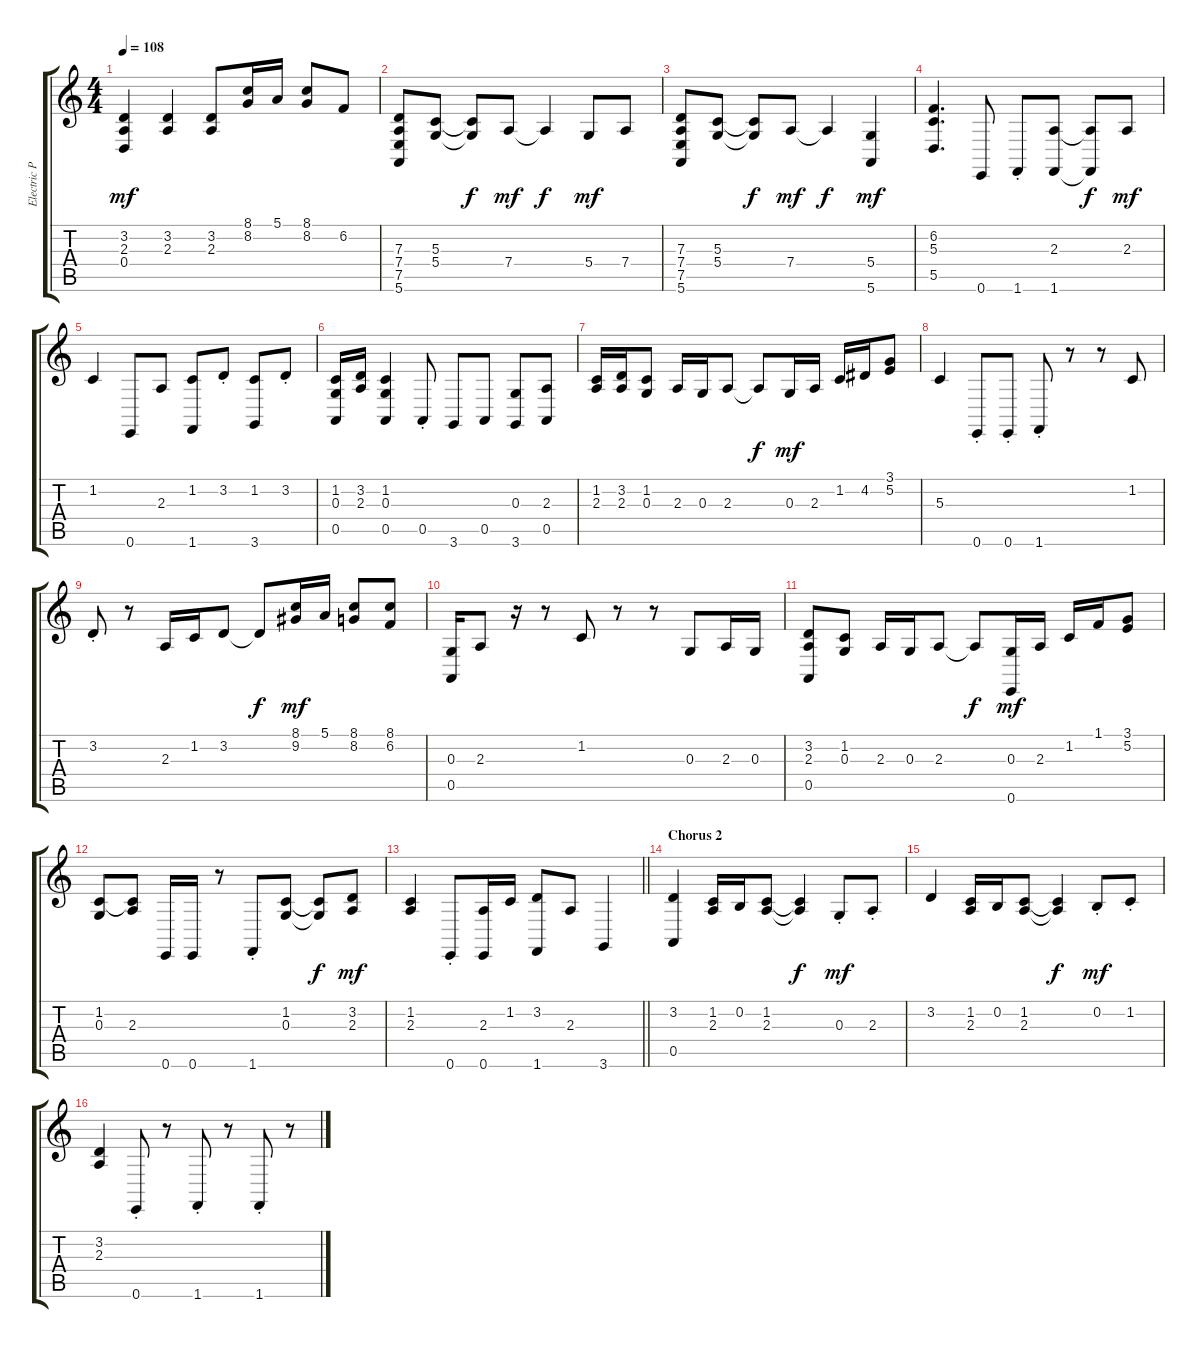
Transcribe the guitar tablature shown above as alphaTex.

\track ("Electric Piano (McLagan)" "Electric P") {instrument electricpiano2}
\staff {score tabs}
\tuning (E4 B3 G3 D3 A2 E2) {hide}
\ts (4 4)
\tempo 108
\clef g2
\ks c
(3.2 2.3 0.4).4{dy mf} (3.2 2.3).4 (3.2 2.3).8 (8.1 8.2).16 5.1.16 (8.1 8.2).8 6.2.8 |
(7.3 7.4 7.5 5.6).8 (5.3 5.4).8 (5.3{t} 5.4{t}).8{dy f} 7.4.8{dy mf} 7.4{t}.4{dy f} 5.4.8{dy mf} 7.4.8 |
(7.3 7.4 7.5 5.6).8 (5.3 5.4).8 (5.3{t} 5.4{t}).8{dy f} 7.4.8{dy mf} 7.4{t}.4{dy f} (5.4 5.6).4{dy mf} |
(6.2 5.3 5.5).4{d} 0.6.8 1.6{st}.8 (2.3 1.6).8 (2.3{t} 1.6{t}).8{dy f} 2.3.8{dy mf} |
1.2.4 0.6.8 2.3.8 (1.2 1.6).8 3.2{st}.8 (1.2 3.6).8 3.2{st}.8 |
(1.2 0.3 0.5).16 (3.2 2.3).16 (1.2 0.3 0.5).4 0.5{st}.8 3.6.8 0.5.8 (0.3 3.6).8 (2.3 0.5).8 |
(1.2 2.3).16 (3.2 2.3).16 (1.2 0.3).8 2.3.16 0.3.16 2.3.8 2.3{t}.8{dy f} 0.3.16{dy mf} 2.3.16 1.2.16 4.2.16 (3.1 5.2).8 |
5.3.4 0.6{st}.8 0.6{st}.8 1.6{st}.8 r.8 r.8 1.2.8 |
3.2{st}.8 r.8 2.3.16 1.2.16 3.2.8 3.2{t}.8{dy f} (8.1 9.2).16{dy mf} 5.1.16 (8.1 8.2).8 (8.1 6.2).8 |
(0.3 0.5).16 2.3.8 r.16 r.8 1.2.8 r.8 r.8 0.3.8 2.3.16 0.3.16 |
(3.2 2.3 0.5).8 (1.2 0.3).8 2.3.16 0.3.16 2.3.8 2.3{t}.8{dy f} (0.3 0.6).16{dy mf} 2.3.16 1.2.16 1.1.16 (3.1 5.2).8 |
(1.2 0.3).8 (1.2{t} 2.3).8 0.6.16 0.6.16 r.8 1.6{st}.8 (1.2 0.3).8 (1.2{t} 0.3{t}).8{dy f} (3.2 2.3).8{dy mf} |
\barLineRight lightlight
(1.2 2.3).4 0.6{st}.8 (2.3 0.6).16 1.2.16 (3.2 1.6).8 2.3.8 3.6.4 |
\section ("" "Chorus 2")
(3.2 0.5).4 (1.2 2.3).16 0.2.16 (1.2 2.3).8 (1.2{t} 2.3{t}).4{dy f} 0.3{st}.8{dy mf} 2.3{st}.8 |
3.2.4 (1.2 2.3).16 0.2.16 (1.2 2.3).8 (1.2{t} 2.3{t}).4{dy f} 0.2{st}.8{dy mf} 1.2{st}.8 |
(3.2 2.3).4 0.6{st}.8 r.8 1.6{st}.8 r.8 1.6{st}.8 r.8
